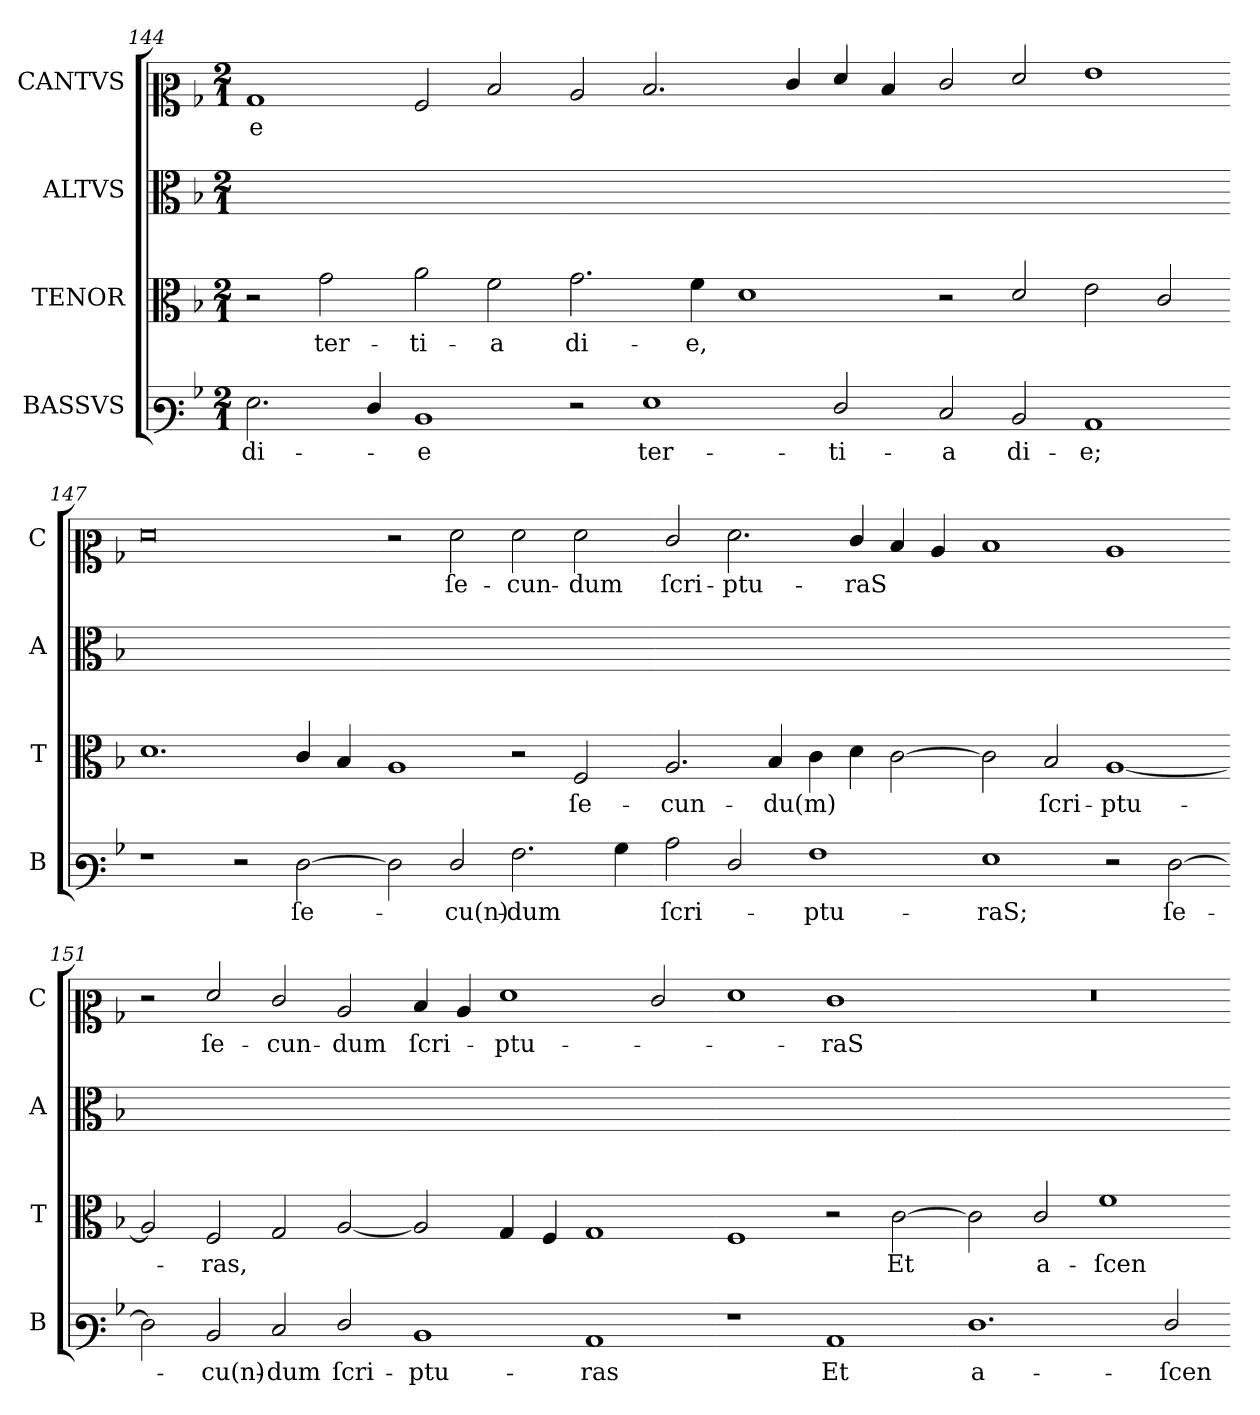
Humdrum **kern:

**kern	**text	**kern	**text	**kern	**kern	**text
*part4	*part4	*part3	*part3	*part2	*part1	*part1
*staff4	*staff4	*staff3	*staff3	*staff2	*staff1	*staff1
*I"BASSVS	*	*I"TENOR	*	*I"ALTVS	*I"CANTVS	*
*I'B	*	*I'T	*	*I'A	*I'C	*
*clefF3	*	*clefC3	*	*clefC3	*clefC2	*
*k[b-]	*	*k[b-]	*	*k[b-]	*k[b-]	*
*F:	*	*F:	*	*F:	*F:	*
*M2/1	*	*M2/1	*	*M2/1	*M2/1	*
=144	=144	=144	=144	=144	=144	=144
!	!LO:LY:i	!	!	!	!	!
2.G\	di-	2r	.	0ryy	1B-	-e
.	.	2g\	ter-	.	.	.
4F/	.	.	.	.	.	.
!	!LO:LY:i	!	!	!	!	!
1D	-e	2a\	-ti-	.	2A/	.
.	.	2f\	-a	.	2d/	.
=145-	=145-	=145-	=145-	=145-	=145-	=145-
2r	.	2.g\	di-	0ryy	2c/	.
1G	ter-	.	.	.	2.d/	.
.	.	4f\	-e,	.	.	.
.	.	1d	.	.	.	.
.	.	.	.	.	4e/	.
2F/	-ti-	.	.	.	4f/	.
.	.	.	.	.	4d/	.
=146-	=146-	=146-	=146-	=146-	=146-	=146-
2E/	-a	2r	.	0ryy	2e/	.
2D/	di-	2d/	.	.	2f/	.
1C	-e;	2e\	.	.	1g	.
.	.	2c/	.	.	.	.
=147-	=147-	=147-	=147-	=147-	=147-	=147-
1r	.	1.d	.	0ryy	0f	.
2r	.	.	.	.	.	.
[2F\	ſe-	4c/	.	.	.	.
.	.	4B-/	.	.	.	.
=148-	=148-	=148-	=148-	=148-	=148-	=148-
2F\]	.	1A	.	0ryy	2r	.
2F/	-cu(n)-	.	.	.	2f\	ſe-
2.A\	-dum	2r	.	.	2f\	-cun-
.	.	2F/	ſe-	.	2f\	-dum
4B-\	.	.	.	.	.	.
=149-	=149-	=149-	=149-	=149-	=149-	=149-
2c\	ſcri-	2.A/	-cun-	0ryy	2e/	ſcri-
2F/	.	.	.	.	2.f\	-ptu-
.	.	4B-/	-du(m)	.	.	.
1A	-ptu-	4c\	.	.	.	.
.	.	4d\	.	.	4e/	-raS
.	.	[2c\	.	.	4d/	.
.	.	.	.	.	4c/	.
=150-	=150-	=150-	=150-	=150-	=150-	=150-
1G	-raS;	2c\]	.	0ryy	1d	.
.	.	2B-/	ſcri-	.	.	.
2r	.	[1A	-ptu-	.	1c	.
!	!LO:LY:i	!	!	!	!	!
[2F\	ſe-	.	.	.	.	.
=151-	=151-	=151-	=151-	=151-	=151-	=151-
2F\]	.	2A]	.	0ryy	2r	.
!	!LO:LY:i	!	!	!	!	!LO:LY:i
2D/	-cu(n)-	2F/	-ras,	.	2f/	ſe-
!	!LO:LY:i	!	!	!	!	!LO:LY:i
2E/	-dum	2G/	.	.	2e/	-cun-
!	!LO:LY:i	!	!	!	!	!LO:LY:i
2F/	ſcri-	[2A/	.	.	2c/	-dum
=152-	=152-	=152-	=152-	=152-	=152-	=152-
!	!LO:LY:i	!	!	!	!	!LO:LY:i
1D	-ptu-	2A/]	.	0ryy	4d/	ſcri-
.	.	.	.	.	4c/	.
!	!	!	!	!	!	!LO:LY:i
.	.	4G/	.	.	1f	-ptu-
.	.	4F/	.	.	.	.
!	!LO:LY:i	!	!	!	!	!
1C	-ras	1G	.	.	.	.
.	.	.	.	.	2e/	.
=153-	=153-	=153-	=153-	=153-	=153-	=153-
1r	.	1F	.	0ryy	1f	.
!	!	!	!	!	!	!LO:LY:i
1C	Et	2r	.	.	1e	-raS
.	.	[2c\	Et	.	.	.
=154-	=154-	=154-	=154-	=154-	=154-	=154-
1.F	a-	2c\]	.	0ryy	0r	.
.	.	2c/	a-	.	.	.
.	.	1f	-ſcen-	.	.	.
2F/	-ſcen-	.	.	.	.	.
=-	=-	=-	=-	=-	=-	=-
*-	*-	*-	*-	*-	*-	*-
